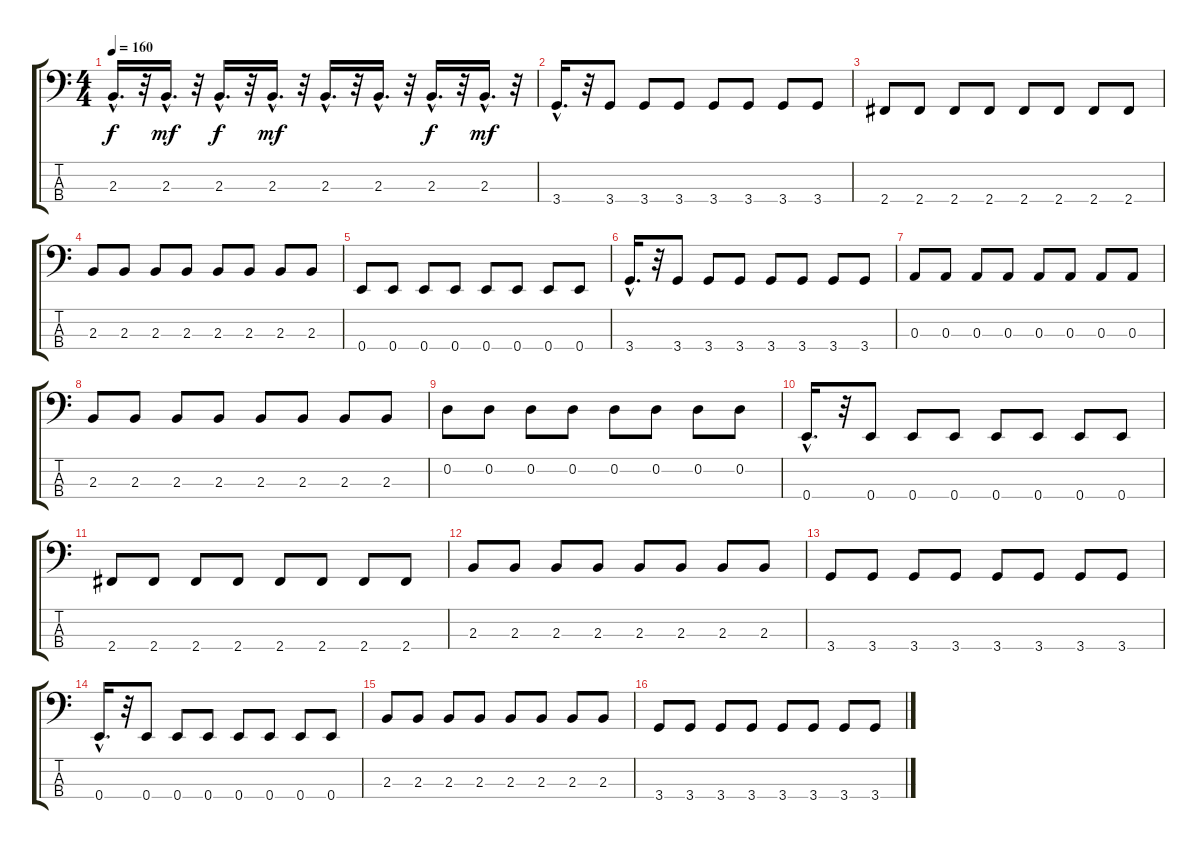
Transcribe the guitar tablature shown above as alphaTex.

\track "" {instrument electricbasspick}
\staff {score tabs}
\tuning (G2 D2 A1 E1) {hide}
\ts (4 4)
\tempo 160
\clef f4
\ks c
2.3{hac}.16{d dy f} r.32 2.3{hac}.16{d dy mf} r.32 2.3{hac}.16{d dy f} r.32 2.3{hac}.16{d dy mf} r.32 2.3{hac}.16{d} r.32 2.3{hac}.16{d} r.32 2.3{hac}.16{d dy f} r.32 2.3{hac}.16{d dy mf} r.32 |
3.4{hac}.16{d} r.32 3.4.8 3.4.8 3.4.8 3.4.8 3.4.8 3.4.8 3.4.8 |
2.4.8 2.4.8 2.4.8 2.4.8 2.4.8 2.4.8 2.4.8 2.4.8 |
2.3.8 2.3.8 2.3.8 2.3.8 2.3.8 2.3.8 2.3.8 2.3.8 |
0.4.8 0.4.8 0.4.8 0.4.8 0.4.8 0.4.8 0.4.8 0.4.8 |
3.4{hac}.16{d} r.32 3.4.8 3.4.8 3.4.8 3.4.8 3.4.8 3.4.8 3.4.8 |
0.3.8 0.3.8 0.3.8 0.3.8 0.3.8 0.3.8 0.3.8 0.3.8 |
2.3.8 2.3.8 2.3.8 2.3.8 2.3.8 2.3.8 2.3.8 2.3.8 |
0.2.8 0.2.8 0.2.8 0.2.8 0.2.8 0.2.8 0.2.8 0.2.8 |
0.4{hac}.16{d} r.32 0.4.8 0.4.8 0.4.8 0.4.8 0.4.8 0.4.8 0.4.8 |
2.4.8 2.4.8 2.4.8 2.4.8 2.4.8 2.4.8 2.4.8 2.4.8 |
2.3.8 2.3.8 2.3.8 2.3.8 2.3.8 2.3.8 2.3.8 2.3.8 |
3.4.8 3.4.8 3.4.8 3.4.8 3.4.8 3.4.8 3.4.8 3.4.8 |
0.4{hac}.16{d} r.32 0.4.8 0.4.8 0.4.8 0.4.8 0.4.8 0.4.8 0.4.8 |
2.3.8 2.3.8 2.3.8 2.3.8 2.3.8 2.3.8 2.3.8 2.3.8 |
3.4.8 3.4.8 3.4.8 3.4.8 3.4.8 3.4.8 3.4.8 3.4.8
